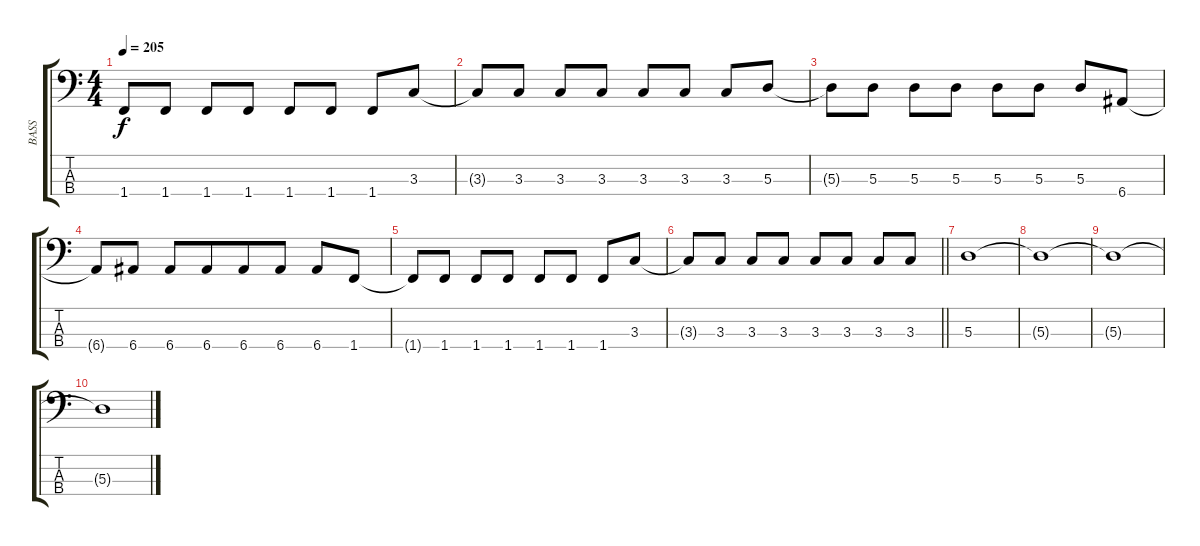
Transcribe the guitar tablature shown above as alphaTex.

\track ("BASS" "BASS") {instrument electricbasspick}
\staff {score tabs}
\tuning (G2 D2 A1 E1) {hide}
\ts (4 4)
\tempo 205
\clef f4
\ks c
1.4{t}.8{dy f} 1.4.8 1.4.8 1.4.8 1.4.8 1.4.8 1.4.8 3.3.8 |
3.3{t}.8 3.3.8 3.3.8 3.3.8 3.3.8 3.3.8 3.3.8 5.3.8 |
5.3{t}.8 5.3.8 5.3.8 5.3.8 5.3.8 5.3.8 5.3.8 6.4.8 |
6.4{t}.8 6.4.8 6.4.8 6.4.8{beam merge} 6.4.8 6.4.8 6.4.8 1.4.8 |
1.4{t}.8 1.4.8 1.4.8 1.4.8 1.4.8 1.4.8 1.4.8 3.3.8 |
\barLineRight lightlight
3.3{t}.8 3.3.8 3.3.8 3.3.8 3.3.8 3.3.8 3.3.8 3.3.8 |
5.3.1 |
5.3{t}.1 |
5.3{t}.1 |
5.3{t}.1
